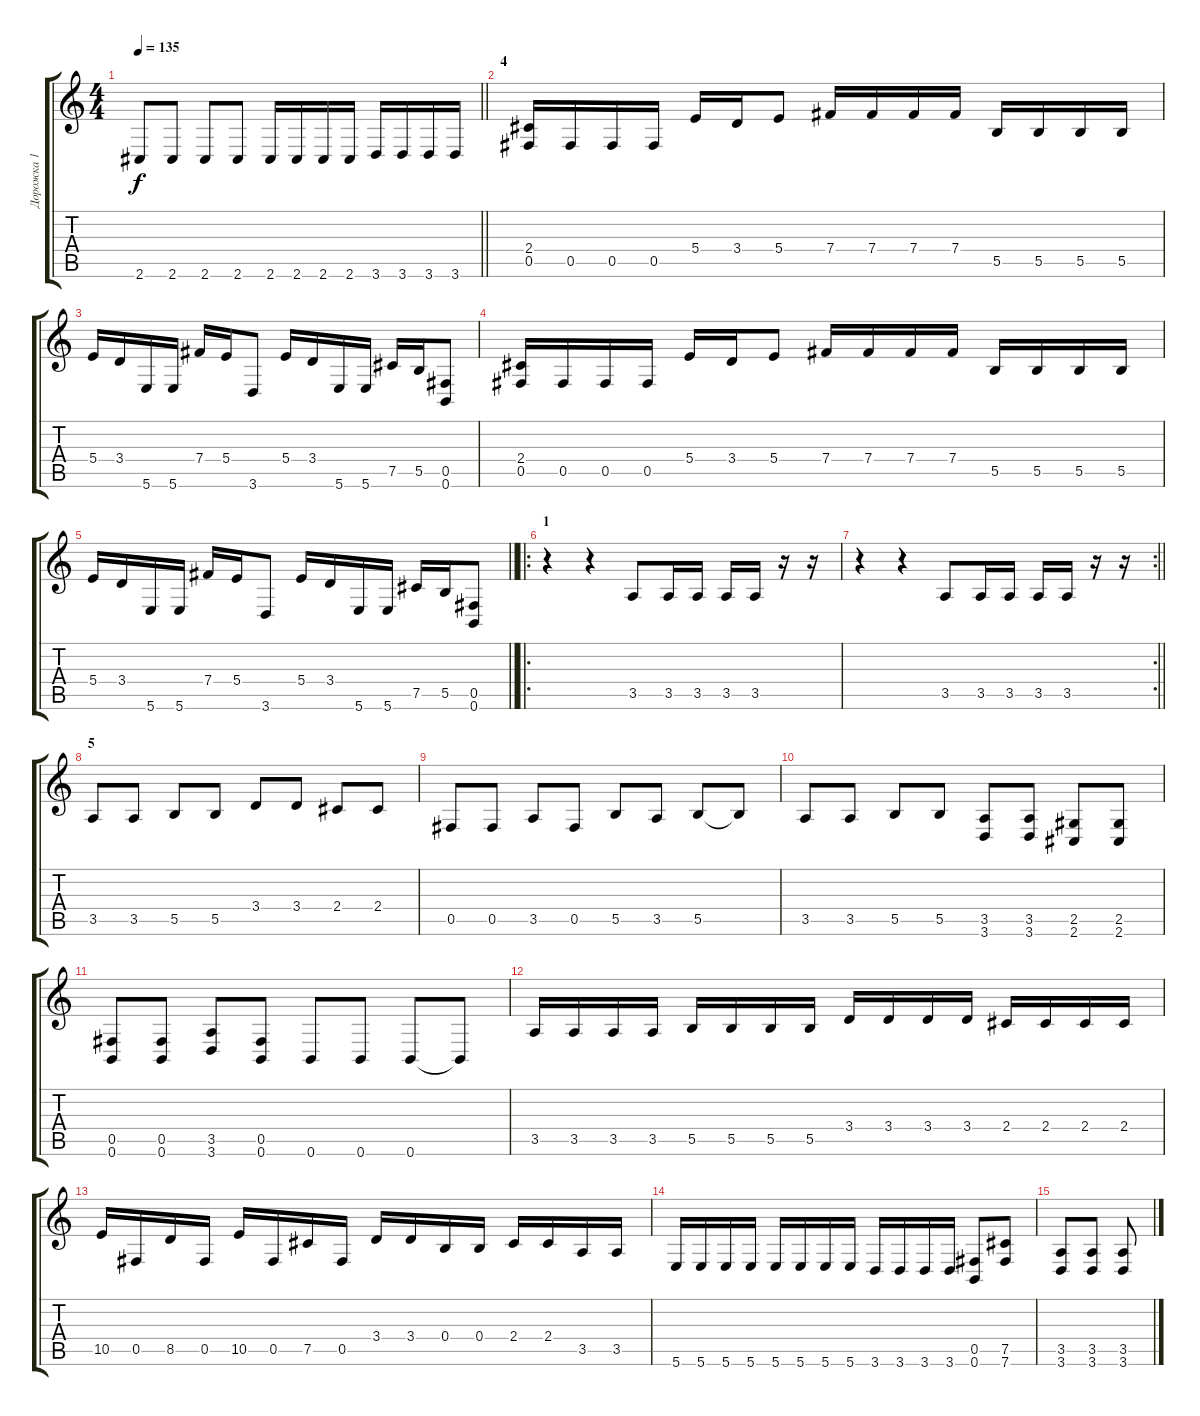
\track ("Дорожка 1" "Дорожка 1") {instrument distortionguitar}
\staff {score tabs}
\tuning (Db4 Ab3 E3 B2 Gb2 B1) {hide}
\ts (4 4)
\tempo 135
\clef g2
\barLineRight lightlight
\ks c
2.6.8{dy f} 2.6.8 2.6.8 2.6.8 2.6.16 2.6.16 2.6.16 2.6.16 3.6.16 3.6.16 3.6.16 3.6.16 |
\section ("" "4")
(2.4 0.5).16 0.5.16 0.5.16 0.5.16 5.4.16 3.4.16 5.4.8 7.4.16 7.4.16 7.4.16 7.4.16 5.5.16 5.5.16 5.5.16 5.5.16 |
5.4.16 3.4.16 5.6.16 5.6.16 7.4.16 5.4.16 3.6.8 5.4.16 3.4.16 5.6.16 5.6.16 7.5.16 5.5.16 (0.5 0.6).8 |
(2.4 0.5).16 0.5.16 0.5.16 0.5.16 5.4.16 3.4.16 5.4.8 7.4.16 7.4.16 7.4.16 7.4.16 5.5.16 5.5.16 5.5.16 5.5.16 |
\barLineRight lightlight
5.4.16 3.4.16 5.6.16 5.6.16 7.4.16 5.4.16 3.6.8 5.4.16 3.4.16 5.6.16 5.6.16 7.5.16 5.5.16 (0.5 0.6).8 |
\ro
\section ("" "1")
r.4 r.4 3.5.8 3.5.16 3.5.16 3.5.16 3.5.16 r.16 r.16 |
\rc 2
\barLineRight lightlight
r.4 r.4 3.5.8 3.5.16 3.5.16 3.5.16 3.5.16 r.16 r.16 |
\section ("" "5")
3.5.8 3.5.8 5.5.8 5.5.8 3.4.8 3.4.8 2.4.8 2.4.8 |
0.5.8 0.5.8 3.5.8 0.5.8 5.5.8 3.5.8 5.5.8 5.5{t}.8 |
3.5.8 3.5.8 5.5.8 5.5.8 (3.5 3.6).8 (3.5 3.6).8 (2.5 2.6).8 (2.5 2.6).8 |
(0.5 0.6).8 (0.5 0.6).8 (3.5 3.6).8 (0.5 0.6).8 0.6.8 0.6.8 0.6.8 0.6{t}.8 |
3.5.16 3.5.16 3.5.16 3.5.16 5.5.16 5.5.16 5.5.16 5.5.16 3.4.16 3.4.16 3.4.16 3.4.16 2.4.16 2.4.16 2.4.16 2.4.16 |
10.5.16 0.5.16 8.5.16 0.5.16 10.5.16 0.5.16 7.5.16 0.5.16 3.4.16 3.4.16 0.4.16 0.4.16 2.4.16 2.4.16 3.5.16 3.5.16 |
5.6.16 5.6.16 5.6.16 5.6.16 5.6.16 5.6.16 5.6.16 5.6.16 3.6.16 3.6.16 3.6.16 3.6.16 (0.5 0.6).8 (7.5 7.6).8 |
(3.5 3.6).8 (3.5 3.6).8 (3.5 3.6).8
